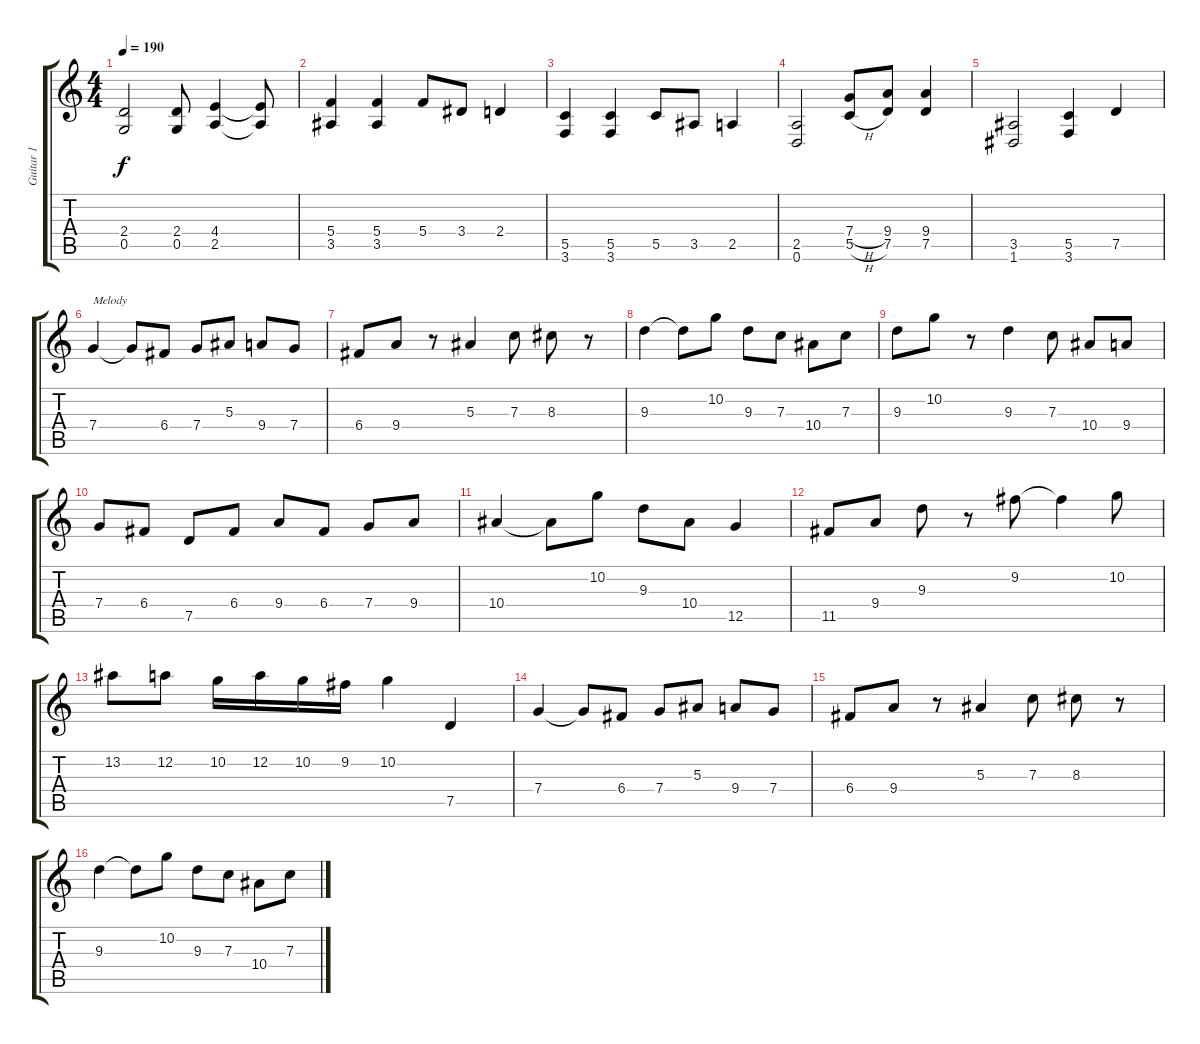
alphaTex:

\track ("Guitar 1" "Guitar 1") {instrument acousticguitarnylon}
\staff {score tabs}
\tuning (D4 A3 F3 C3 G2 D2) {hide}
\ts (4 4)
\tempo 190
\clef g2
\ks c
(2.4 0.5).2{dy f} (2.4 0.5).8 (4.4 2.5).4 (4.4{t} 2.5{t}).8 |
(5.4 3.5).4 (5.4 3.5).4 5.4.8 3.4.8 2.4.4 |
(5.5 3.6).4 (5.5 3.6).4 5.5.8 3.5.8 2.5.4 |
(2.5 0.6).2 (7.4{h} 5.5{h}).8 (9.4 7.5).8 (9.4 7.5).4 |
(3.5 1.6).2 (5.5 3.6).4 7.5.4 |
7.4.4{txt "Melody"} 7.4{t}.8 6.4.8 7.4.8 5.3.8 9.4.8 7.4.8 |
6.4.8 9.4.8 r.8 5.3.4 7.3.8 8.3.8 r.8 |
9.3.4 9.3{t}.8 10.2.8 9.3.8 7.3.8 10.4.8 7.3.8 |
9.3.8 10.2.8 r.8 9.3.4 7.3.8 10.4.8 9.4.8 |
7.4.8 6.4.8 7.5.8 6.4.8 9.4.8 6.4.8 7.4.8 9.4.8 |
10.4.4 10.4{t}.8 10.2.8 9.3.8 10.4.8 12.5.4 |
11.5.8 9.4.8 9.3.8 r.8 9.2.8 9.2{t}.4 10.2.8 |
13.2.8 12.2.8 10.2.16 12.2.16 10.2.16 9.2.16 10.2.4 7.5.4 |
7.4.4 7.4{t}.8 6.4.8 7.4.8 5.3.8 9.4.8 7.4.8 |
6.4.8 9.4.8 r.8 5.3.4 7.3.8 8.3.8 r.8 |
9.3.4 9.3{t}.8 10.2.8 9.3.8 7.3.8 10.4.8 7.3.8
